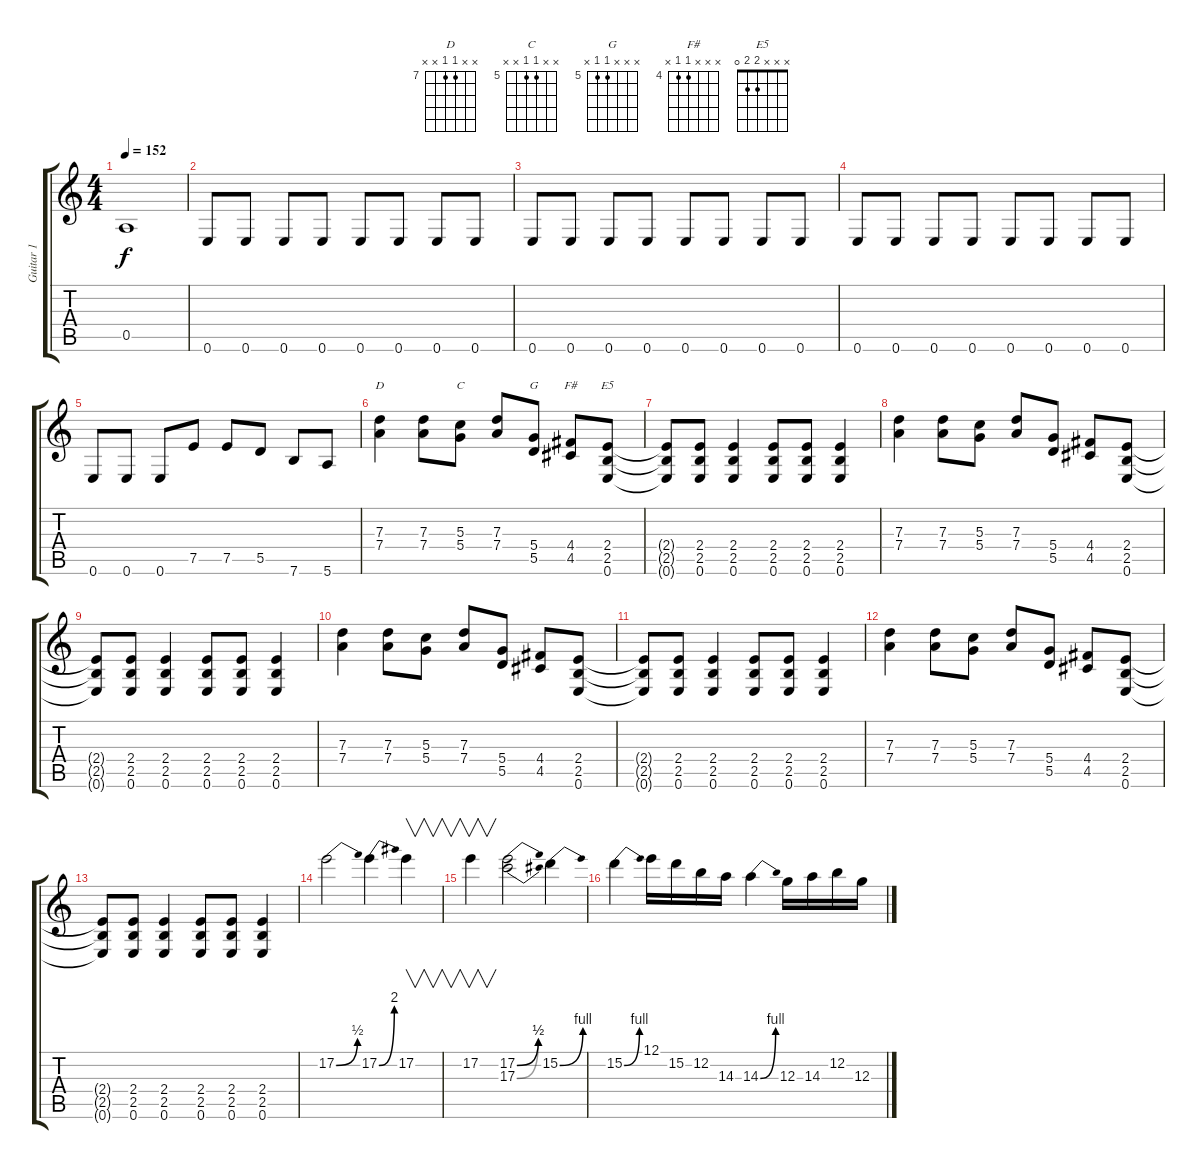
\track ("Guitar 1" "Guitar 1") {instrument distortionguitar}
\staff {score tabs}
\tuning (E4 B3 G3 D3 A2 E2) {hide}
\chord ("D" x x 7 7 x x) {firstfret 7}
\chord ("C" x x 5 5 x x) {firstfret 5}
\chord ("G" x x x 5 5 x) {firstfret 5}
\chord ("F#" x x x 4 4 x) {firstfret 4}
\chord ("E5" x x x 2 2 0)
\ts (4 4)
\tempo 152
\clef g2
\ks c
0.5.1{dy f} |
0.6.8 0.6.8 0.6.8 0.6.8 0.6.8 0.6.8 0.6.8 0.6.8 |
0.6.8 0.6.8 0.6.8 0.6.8 0.6.8 0.6.8 0.6.8 0.6.8 |
0.6.8 0.6.8 0.6.8 0.6.8 0.6.8 0.6.8 0.6.8 0.6.8 |
0.6.8 0.6.8 0.6.8 7.5.8 7.5.8 5.5.8 7.6.8 5.6.8 |
(7.3 7.4).4{ch "D"} (7.3 7.4).8 (5.3 5.4).8{ch "C"} (7.3 7.4).8 (5.4 5.5).8{ch "G"} (4.4 4.5).8{ch "F#"} (2.4 2.5 0.6).8{ch "E5"} |
(2.4{t} 2.5{t} 0.6{t}).8 (2.4 2.5 0.6).8 (2.4 2.5 0.6).4 (2.4 2.5 0.6).8 (2.4 2.5 0.6).8 (2.4 2.5 0.6).4 |
(7.3 7.4).4 (7.3 7.4).8 (5.3 5.4).8 (7.3 7.4).8 (5.4 5.5).8 (4.4 4.5).8 (2.4 2.5 0.6).8 |
(2.4{t} 2.5{t} 0.6{t}).8 (2.4 2.5 0.6).8 (2.4 2.5 0.6).4 (2.4 2.5 0.6).8 (2.4 2.5 0.6).8 (2.4 2.5 0.6).4 |
(7.3 7.4).4 (7.3 7.4).8 (5.3 5.4).8 (7.3 7.4).8 (5.4 5.5).8 (4.4 4.5).8 (2.4 2.5 0.6).8 |
(2.4{t} 2.5{t} 0.6{t}).8 (2.4 2.5 0.6).8 (2.4 2.5 0.6).4 (2.4 2.5 0.6).8 (2.4 2.5 0.6).8 (2.4 2.5 0.6).4 |
(7.3 7.4).4 (7.3 7.4).8 (5.3 5.4).8 (7.3 7.4).8 (5.4 5.5).8 (4.4 4.5).8 (2.4 2.5 0.6).8 |
(2.4{t} 2.5{t} 0.6{t}).8 (2.4 2.5 0.6).8 (2.4 2.5 0.6).4 (2.4 2.5 0.6).8 (2.4 2.5 0.6).8 (2.4 2.5 0.6).4 |
17.2{be (bend 0 0 60 2)}.2 17.2{be (bend 0 0 60 8)}.4 17.2.4{v} |
17.2.4{v} (17.2{be (bend 0 0 60 2)} 17.3{be (bend 0 0 60 2)}).2 15.2{be (bend 0 0 60 4)}.4 |
15.2{be (bend 0 0 60 4)}.4 12.1.16 15.2.16 12.2.16 14.3.16 14.3{be (bend 0 0 60 4)}.4 12.3.16 14.3.16 12.2.16 12.3.16
